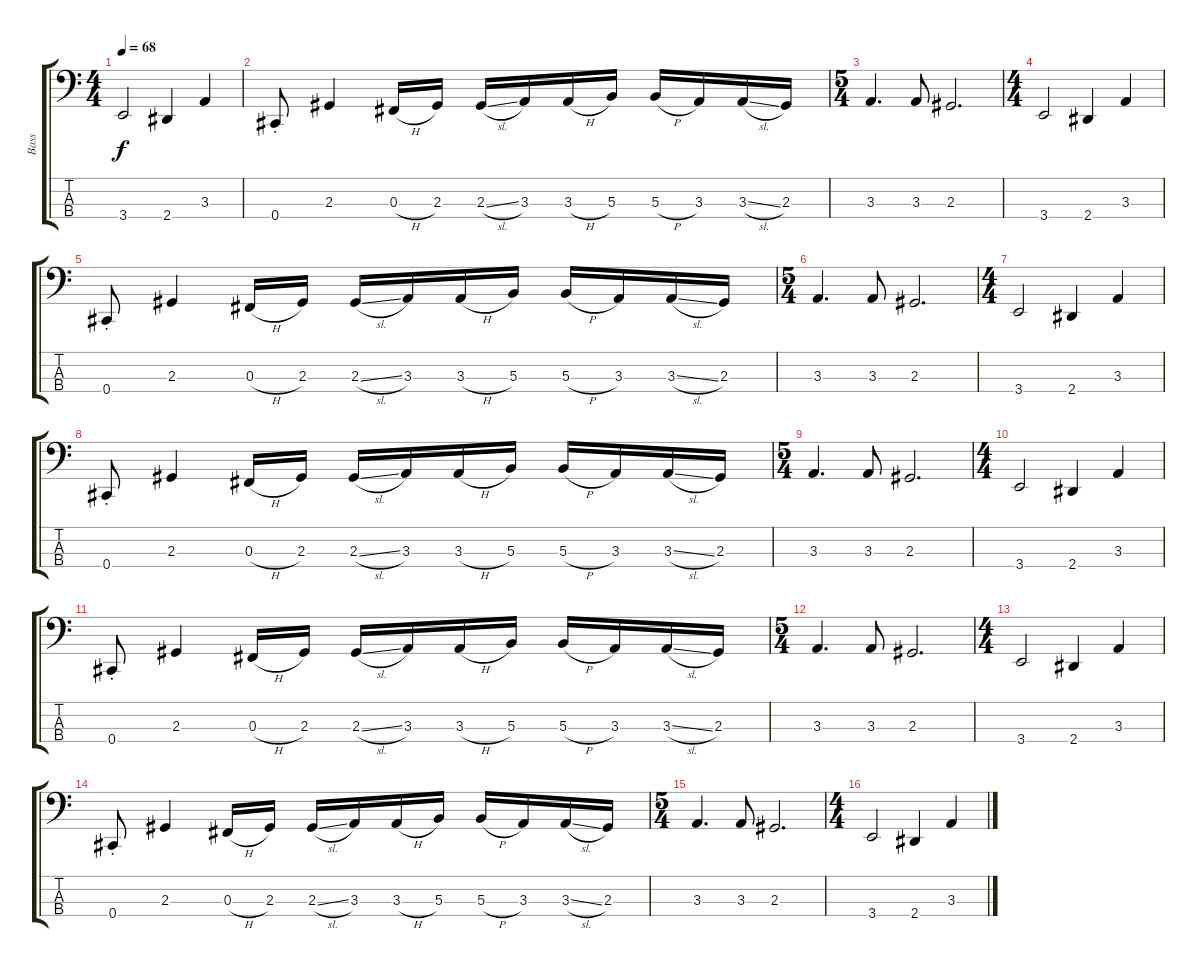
\track ("Bass" "Bass") {instrument electricbasspick}
\staff {score tabs}
\tuning (E2 B1 Gb1 Db1) {hide}
\ts (4 4)
\tempo 68
\clef f4
\ks c
3.4.2{dy f} 2.4.4 3.3.4 |
0.4{st}.8 2.3.4 0.3{h}.16 2.3.16 2.3{sl}.16 3.3.16 3.3{h}.16 5.3.16 5.3{h}.16 3.3.16 3.3{sl}.16 2.3.16 |
\ts (5 4)
3.3.4{d} 3.3.8 2.3.2{d} |
\ts (4 4)
3.4.2 2.4.4 3.3.4 |
0.4{st}.8 2.3.4 0.3{h}.16 2.3.16 2.3{sl}.16 3.3.16 3.3{h}.16 5.3.16 5.3{h}.16 3.3.16 3.3{sl}.16 2.3.16 |
\ts (5 4)
3.3.4{d} 3.3.8 2.3.2{d} |
\ts (4 4)
3.4.2 2.4.4 3.3.4 |
0.4{st}.8 2.3.4 0.3{h}.16 2.3.16 2.3{sl}.16 3.3.16 3.3{h}.16 5.3.16 5.3{h}.16 3.3.16 3.3{sl}.16 2.3.16 |
\ts (5 4)
3.3.4{d} 3.3.8 2.3.2{d} |
\ts (4 4)
3.4.2 2.4.4 3.3.4 |
0.4{st}.8 2.3.4 0.3{h}.16 2.3.16 2.3{sl}.16 3.3.16 3.3{h}.16 5.3.16 5.3{h}.16 3.3.16 3.3{sl}.16 2.3.16 |
\ts (5 4)
3.3.4{d} 3.3.8 2.3.2{d} |
\ts (4 4)
3.4.2 2.4.4 3.3.4 |
0.4{st}.8 2.3.4 0.3{h}.16 2.3.16 2.3{sl}.16 3.3.16 3.3{h}.16 5.3.16 5.3{h}.16 3.3.16 3.3{sl}.16 2.3.16 |
\ts (5 4)
3.3.4{d} 3.3.8 2.3.2{d} |
\ts (4 4)
3.4.2 2.4.4 3.3.4
